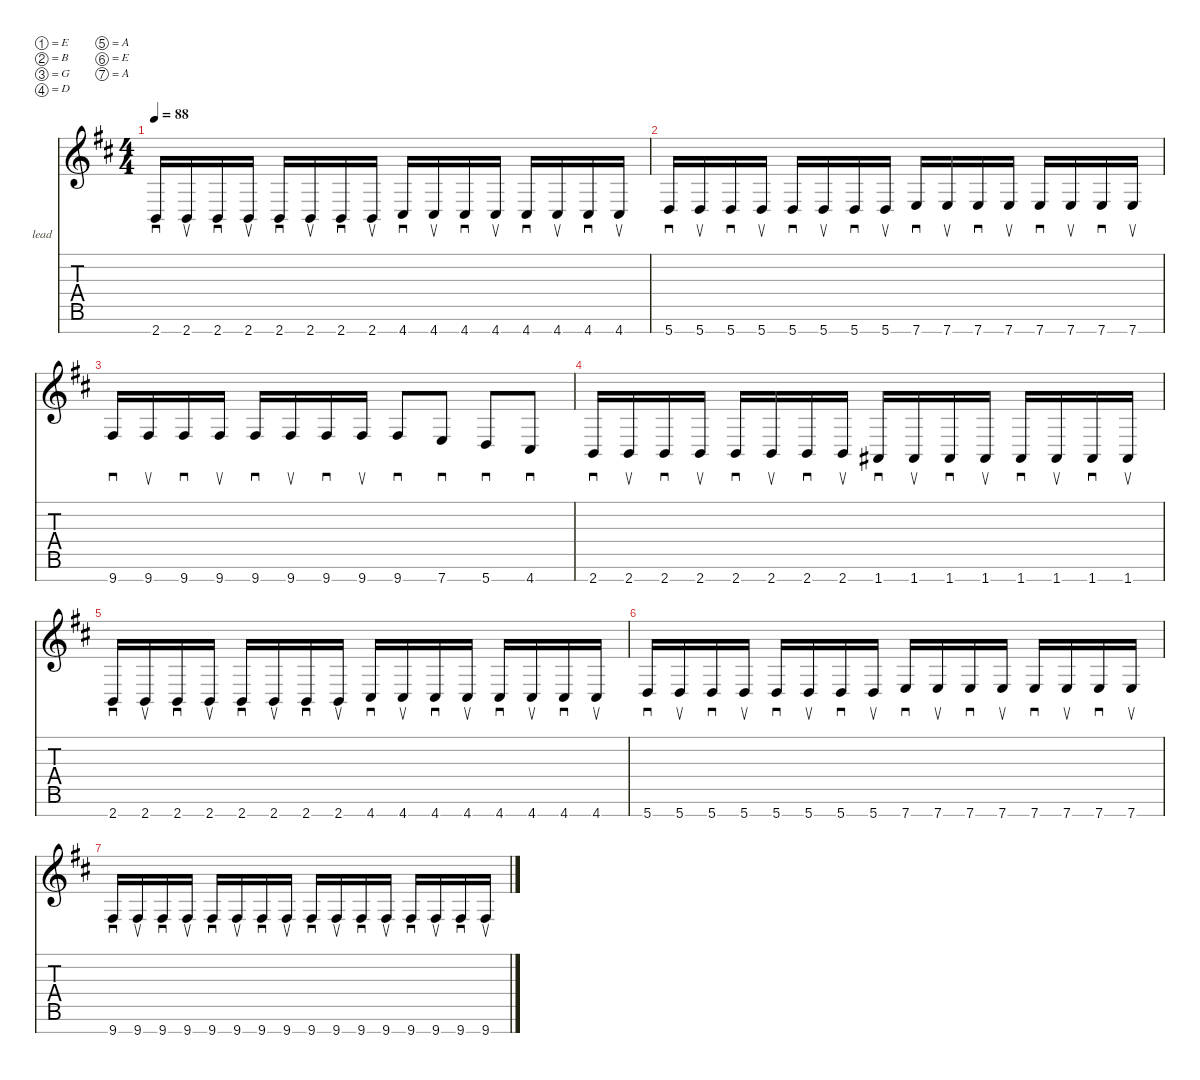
\defaultSystemsLayout 4
\hideDynamics
\bracketExtendMode nobrackets
\firstSystemTrackNameOrientation horizontal
\otherSystemsTrackNameOrientation horizontal
\track ("Lead Guitar" "lead") {solo instrument distortionguitar}
\staff {score tabs}
\tuning (E4 B3 G3 D3 A2 E2 A1)
\ts (4 4)
\tempo 88
\clef g2
\scale
0.945884
\ks bminor
2.7.16{sd dy mf} 2.7.16{su} 2.7.16{sd} 2.7.16{su} 2.7.16{sd} 2.7.16{su} 2.7.16{sd} 2.7.16{su} 4.7.16{sd} 4.7.16{su} 4.7.16{sd} 4.7.16{su} 4.7.16{sd} 4.7.16{su} 4.7.16{sd} 4.7.16{su} |
\scale
1.05412 5.7.16{sd} 5.7.16{su} 5.7.16{sd} 5.7.16{su} 5.7.16{sd} 5.7.16{su} 5.7.16{sd} 5.7.16{su} 7.7.16{sd} 7.7.16{su} 7.7.16{sd} 7.7.16{su} 7.7.16{sd} 7.7.16{su} 7.7.16{sd} 7.7.16{su} |
\scale
0.945884 9.7.16{sd} 9.7.16{su} 9.7.16{sd} 9.7.16{su} 9.7.16{sd} 9.7.16{su} 9.7.16{sd} 9.7.16{su} 9.7.8{sd} 7.7.8{sd} 5.7.8{sd} 4.7.8{sd} |
\scale
1.17789 2.7.16{sd} 2.7.16{su} 2.7.16{sd} 2.7.16{su} 2.7.16{sd} 2.7.16{su} 2.7.16{sd} 2.7.16{su} 1.7.16{sd} 1.7.16{su} 1.7.16{sd} 1.7.16{su} 1.7.16{sd} 1.7.16{su} 1.7.16{sd} 1.7.16{su} |
\scale
1.05412 2.7.16{sd} 2.7.16{su} 2.7.16{sd} 2.7.16{su} 2.7.16{sd} 2.7.16{su} 2.7.16{sd} 2.7.16{su} 4.7.16{sd} 4.7.16{su} 4.7.16{sd} 4.7.16{su} 4.7.16{sd} 4.7.16{su} 4.7.16{sd} 4.7.16{su} |
\scale
0.945884 5.7.16{sd} 5.7.16{su} 5.7.16{sd} 5.7.16{su} 5.7.16{sd} 5.7.16{su} 5.7.16{sd} 5.7.16{su} 7.7.16{sd} 7.7.16{su} 7.7.16{sd} 7.7.16{su} 7.7.16{sd} 7.7.16{su} 7.7.16{sd} 7.7.16{su} |
\scale
1.05412 9.7.16{sd} 9.7.16{su} 9.7.16{sd} 9.7.16{su} 9.7.16{sd} 9.7.16{su} 9.7.16{sd} 9.7.16{su} 9.7.16{sd} 9.7.16{su} 9.7.16{sd} 9.7.16{su} 9.7.16{sd} 9.7.16{su} 9.7.16{sd} 9.7.16{su} |
\scale
0.945884 |
\scale
1.05412 |
\scale
0.945884
